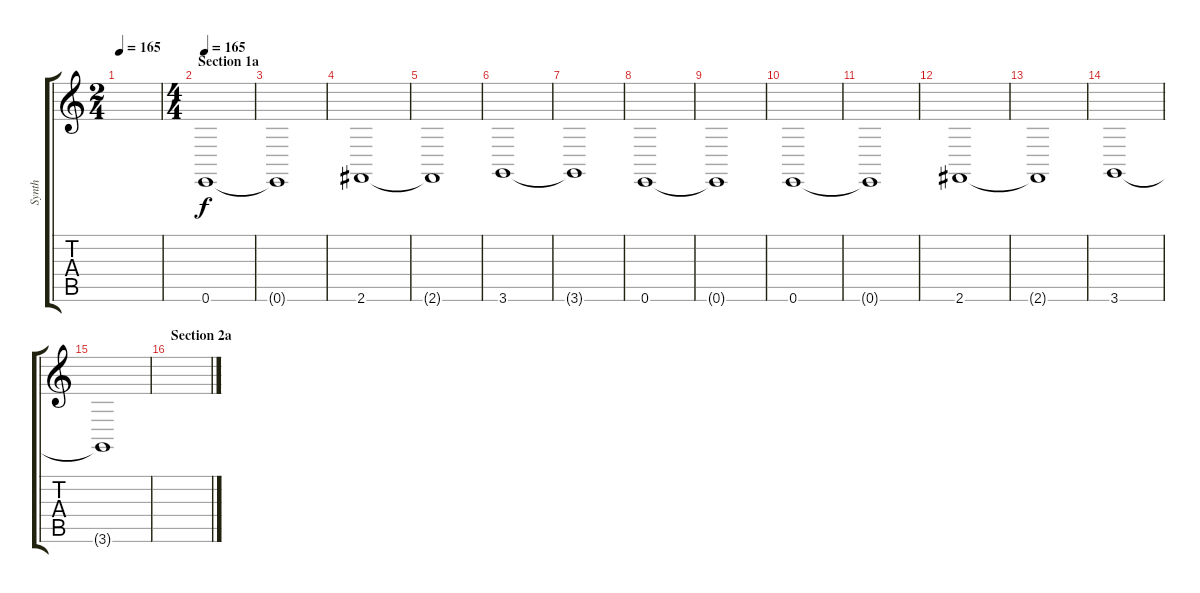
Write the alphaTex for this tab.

\track ("Synth" "Synth") {instrument stringensemble1}
\staff {score tabs}
\tuning (E4 B3 G3 D3 A2 E2) {hide}
\ts (2 4)
\tempo 165
\clef g2
\ks c
|
\ts (4 4)
\section ("" "Section 1a")
\tempo 165
0.6.1{volume 13 instrument stringensemble1} |
0.6{t}.1 |
2.6.1 |
2.6{t}.1 |
3.6.1 |
3.6{t}.1 |
0.6.1 |
0.6{t}.1 |
0.6.1 |
0.6{t}.1 |
2.6.1 |
2.6{t}.1 |
3.6.1 |
3.6{t}.1 |
\section ("" "Section 2a")
